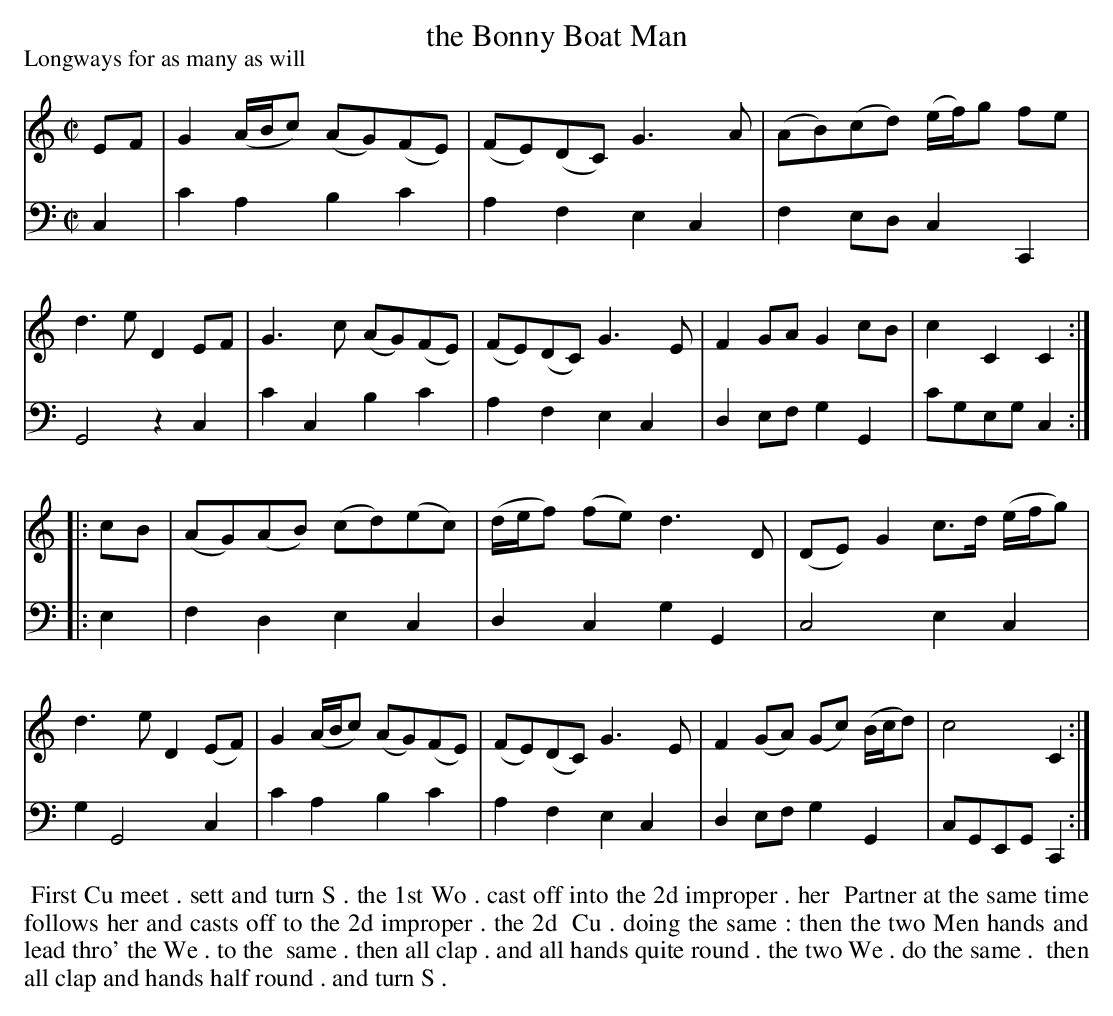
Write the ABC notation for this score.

X:1
T: the Bonny Boat Man
P: Longways for as many as will
M: C|
L: 1/8
K: C
V: 1
EF |\
G2 (A/B/c) (AG)(FE) | (FE)(DC) G3A | (AB)(cd) (e/f/)g fe | d3e D2EF |\
G3c (AG)(FE) | (FE)(DC) G3E | F2GA G2cB | c2C2 C2 :|
|: cB |\
(AG)(AB) (cd)(ec) | (d/e/f) (fe) d3D | (DE)G2 c>d (e/f/g) | d3e D2(EF) |\
G2 (A/B/c) (AG)(FE) | (FE)(DC) G3E | F2(GA) (Gc) (B/c/d) | c4 C2 :|
V: 2 clef=bass middle=d
c2 |\
c'2a2 b2c'2 | a2f2 e2c2 | f2ed c2C2 | G4 z2c2 |\
c'2c2 b2c'2 | a2f2 e2c2 | d2ef g2G2 | c'geg c2 :|
|: e2 |\
f2d2 e2c2 | d2c2 g2G2 | c4 e2c2 | g2 G4 c2 |\
c'2a2 b2c'2 | a2f2 e2c2 | d2ef g2G2 | cGEG C2 :|
